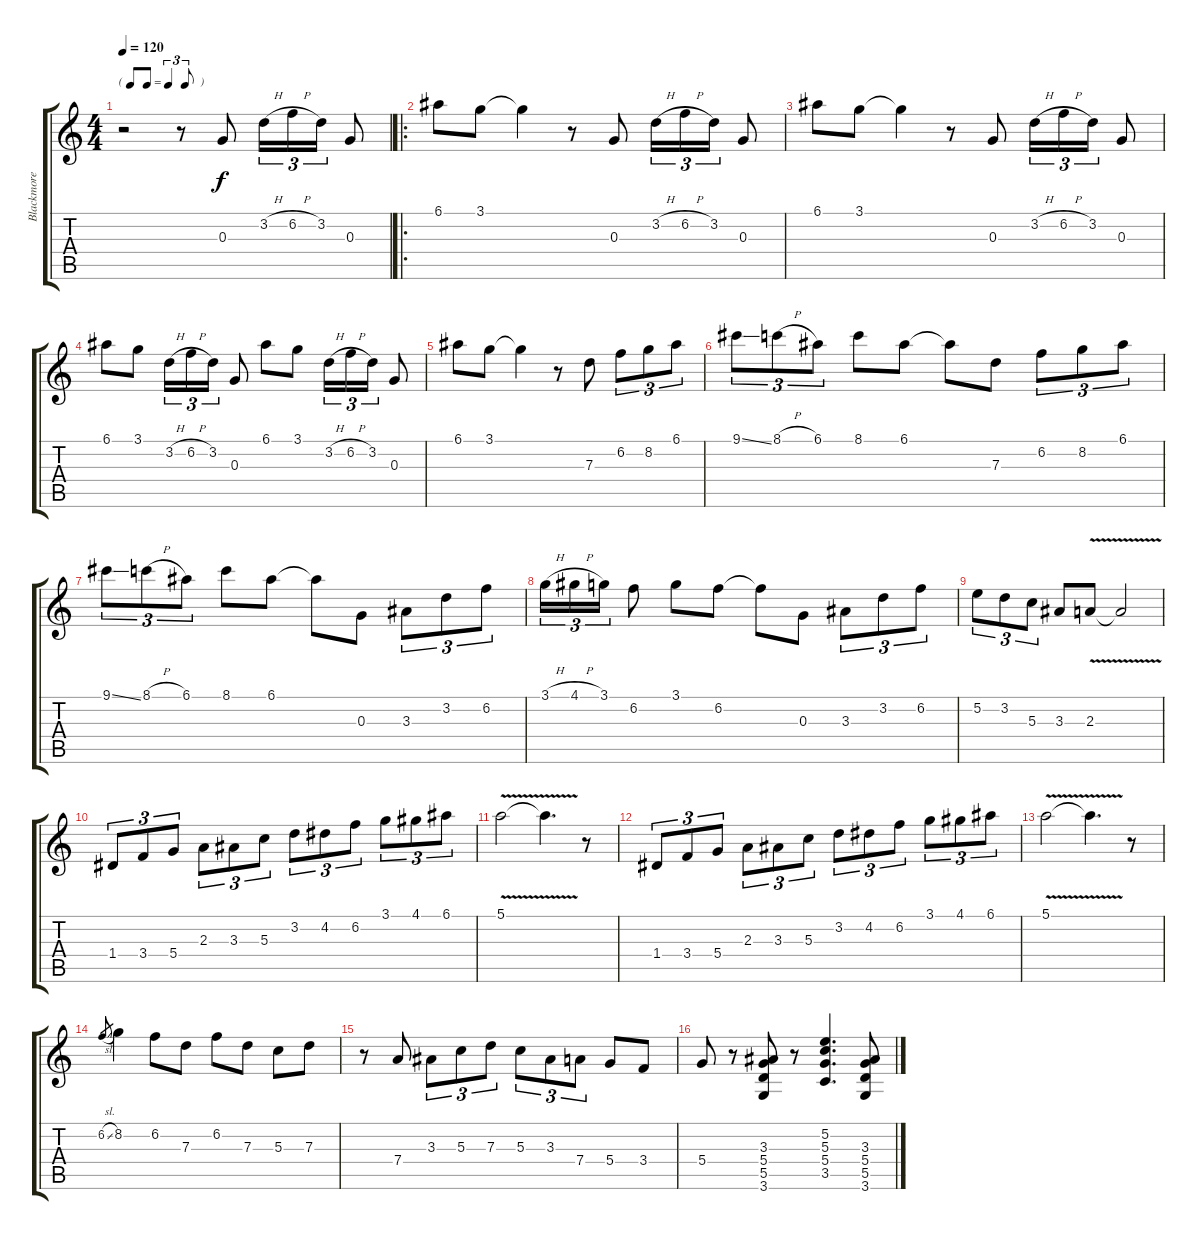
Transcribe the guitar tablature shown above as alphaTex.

\track ("Blackmore" "Blackmore") {instrument overdrivenguitar}
\staff {score tabs}
\tuning (E4 B3 G3 D3 A2 E2) {hide}
\ts (4 4)
\tf triplet8th
\tempo 120
\clef g2
\ks c
r.2{dy f instrument overdrivenguitar} r.8 0.3.8 3.2{h}.16{tu (3 2)} 6.2{h}.16{tu (3 2)} 3.2.16{tu (3 2)} 0.3.8 |
\ro
6.1.8 3.1.8 3.1{t}.4 r.8 0.3.8 3.2{h}.16{tu (3 2)} 6.2{h}.16{tu (3 2)} 3.2.16{tu (3 2)} 0.3.8 |
6.1.8 3.1.8 3.1{t}.4 r.8 0.3.8 3.2{h}.16{tu (3 2)} 6.2{h}.16{tu (3 2)} 3.2.16{tu (3 2)} 0.3.8 |
6.1.8 3.1.8 3.2{h}.16{tu (3 2)} 6.2{h}.16{tu (3 2)} 3.2.16{tu (3 2)} 0.3.8 6.1.8 3.1.8 3.2{h}.16{tu (3 2)} 6.2{h}.16{tu (3 2)} 3.2.16{tu (3 2)} 0.3.8 |
6.1.8 3.1.8 3.1{t}.4 r.8 7.3.8 6.2.8{tu (3 2)} 8.2.8{tu (3 2)} 6.1.8{tu (3 2)} |
9.1{ss}.8{tu (3 2)} 8.1{h}.8{tu (3 2)} 6.1.8{tu (3 2)} 8.1.8 6.1.8 6.1{t}.8 7.3.8 6.2.8{tu (3 2)} 8.2.8{tu (3 2)} 6.1.8{tu (3 2)} |
9.1{ss}.8{tu (3 2)} 8.1{h}.8{tu (3 2)} 6.1.8{tu (3 2)} 8.1.8 6.1.8 6.1{t}.8 0.3.8 3.3.8{tu (3 2)} 3.2.8{tu (3 2)} 6.2.8{tu (3 2)} |
3.1{h}.16{tu (3 2)} 4.1{h}.16{tu (3 2)} 3.1.16{tu (3 2)} 6.2.8 3.1.8 6.2.8 6.2{t}.8 0.3.8 3.3.8{tu (3 2)} 3.2.8{tu (3 2)} 6.2.8{tu (3 2)} |
5.2.8{tu (3 2)} 3.2.8{tu (3 2)} 5.3.8{tu (3 2)} 3.3.8 2.3{v}.8 2.3{t}.2 |
1.4.8{tu (3 2)} 3.4.8{tu (3 2)} 5.4.8{tu (3 2)} 2.3.8{tu (3 2)} 3.3.8{tu (3 2)} 5.3.8{tu (3 2)} 3.2.8{tu (3 2)} 4.2.8{tu (3 2)} 6.2.8{tu (3 2)} 3.1.8{tu (3 2)} 4.1.8{tu (3 2)} 6.1.8{tu (3 2)} |
5.1{v}.2 5.1{t}.4{d} r.8 |
1.4.8{tu (3 2)} 3.4.8{tu (3 2)} 5.4.8{tu (3 2)} 2.3.8{tu (3 2)} 3.3.8{tu (3 2)} 5.3.8{tu (3 2)} 3.2.8{tu (3 2)} 4.2.8{tu (3 2)} 6.2.8{tu (3 2)} 3.1.8{tu (3 2)} 4.1.8{tu (3 2)} 6.1.8{tu (3 2)} |
5.1{v}.2 5.1{t}.4{d} r.8 |
6.2{sl}.8{gr} 8.2.4 6.2.8 7.3.8 6.2.8 7.3.8 5.3.8 7.3.8 |
r.8 7.4.8 3.3.8{tu (3 2)} 5.3.8{tu (3 2)} 7.3.8{tu (3 2)} 5.3.8{tu (3 2)} 3.3.8{tu (3 2)} 7.4.8{tu (3 2)} 5.4.8 3.4.8 |
5.4.8 r.8 (3.3 5.4 5.5 3.6).8 r.8 (5.2 5.3 5.4 3.5).4{d} (3.3 5.4 5.5 3.6).8
